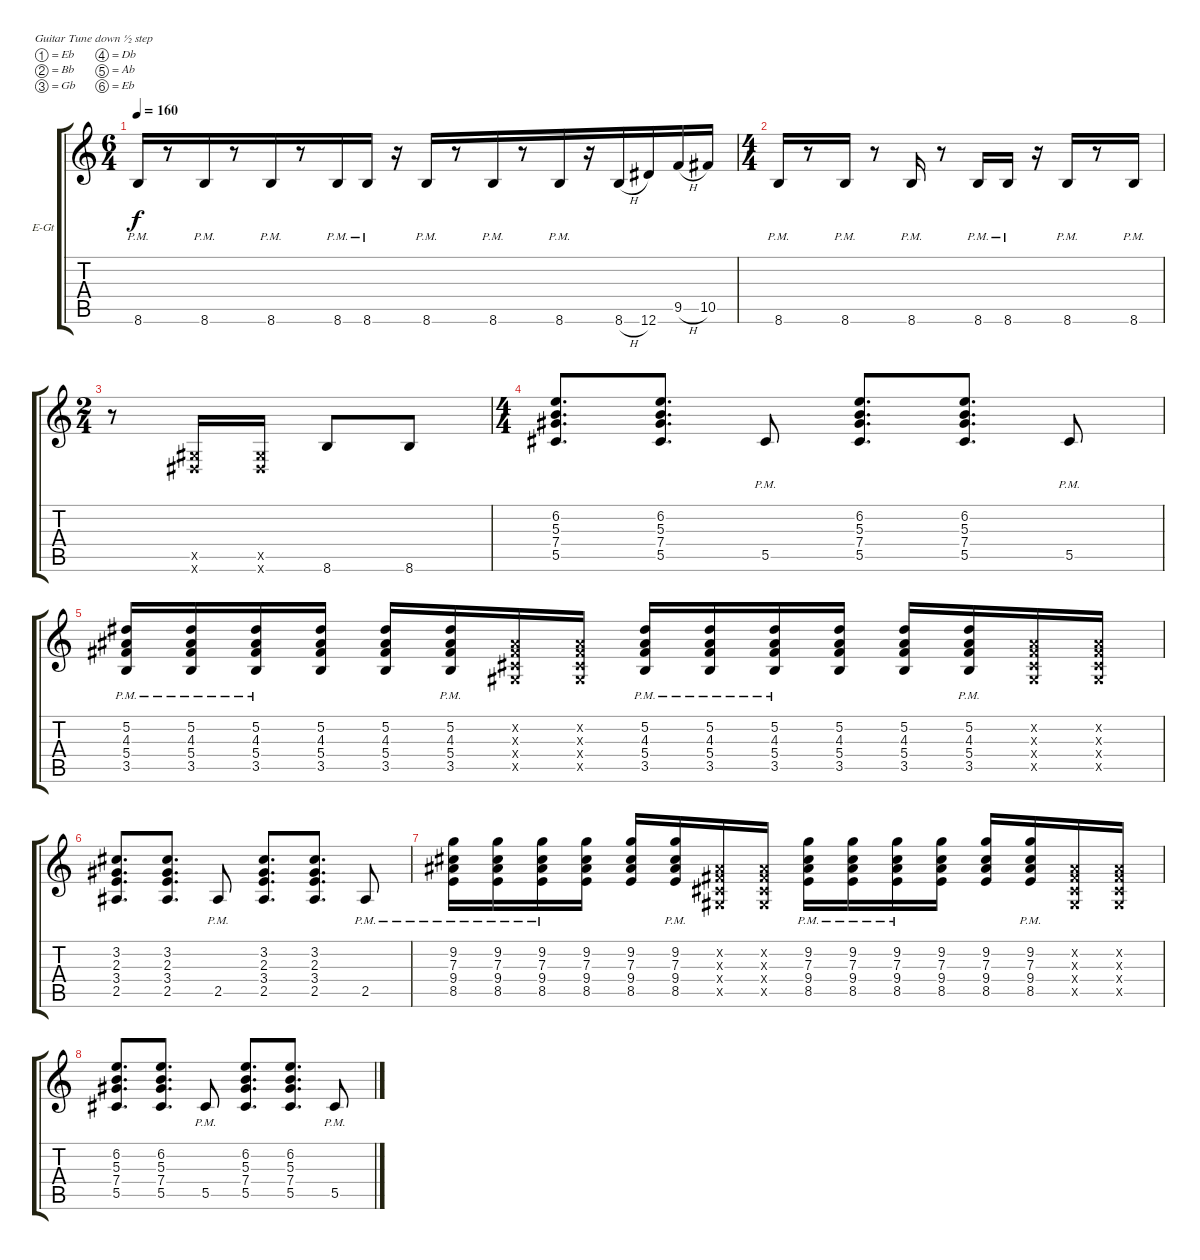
\bracketExtendMode groupsimilarinstruments
\firstSystemTrackNameOrientation horizontal
\otherSystemsTrackNameOrientation horizontal
\track ("Tim Millar" "E-Gt") {instrument distortionguitar}
\staff {score tabs}
\tuning (Eb4 Bb3 Gb3 Db3 Ab2 Eb2)
\ts (6 4)
\beaming (8 6 6)
\tempo 160
\clef g2
\ks c
8.6{pm}.16{dy f} r.8 8.6{pm}.16 r.8 8.6{pm}.16 r.8 8.6{pm}.16 8.6{pm}.16 r.16 8.6{pm}.16 r.8 8.6{pm}.16 r.8 8.6{pm}.16 r.16 8.6{h}.16 12.6.16 9.5{h}.16 10.5.16 |
\ts (4 4)
\beaming (8 2 2 2 2)
8.6{pm}.16 r.8 8.6{pm}.16 r.8 8.6{pm}.16 r.8 8.6{pm}.16 8.6{pm}.16 r.16 8.6{pm}.16 r.8 8.6{pm}.16 |
\ts (2 4)
\beaming (8 2 2 2 2)
r.8 (0.5{x} 0.6{x}).16 (0.5{x} 0.6{x}).16 8.6.8 8.6.8 |
\ts (4 4)
\beaming (8 2 2 2 2)
(6.2 5.3 7.4 5.5).8{d} (6.2 5.3 7.4 5.5).8{d} 5.5{pm}.8 (6.2 5.3 7.4 5.5).8{d} (6.2 5.3 7.4 5.5).8{d} 5.5{pm}.8 |
(5.2{pm} 4.3 5.4 3.5).16 (5.2{pm} 4.3 5.4 3.5).16 (5.2{pm} 4.3 5.4 3.5).16 (5.2 4.3 5.4 3.5).16 (5.2 4.3 5.4 3.5).16 (5.2 4.3 5.4 3.5{pm}).16 (0.2{x} 0.3{x} 0.4{x} 0.5{x}).16 (0.2{x} 0.3{x} 0.4{x} 0.5{x}).16 (5.2{pm} 4.3 5.4 3.5).16 (5.2{pm} 4.3 5.4 3.5).16 (5.2{pm} 4.3 5.4 3.5).16 (5.2 4.3 5.4 3.5).16 (5.2 4.3 5.4 3.5).16 (5.2 4.3 5.4 3.5{pm}).16 (0.2{x} 0.3{x} 0.4{x} 0.5{x}).16 (0.2{x} 0.3{x} 0.4{x} 0.5{x}).16 |
(3.2 2.3 3.4 2.5).8{d} (3.2 2.3 3.4 2.5).8{d} 2.5{pm}.8 (3.2 2.3 3.4 2.5).8{d} (3.2 2.3 3.4 2.5).8{d} 2.5{pm}.8 |
(9.2{pm} 7.3 9.4 8.5).16 (9.2{pm} 7.3 9.4 8.5).16 (9.2{pm} 7.3 9.4 8.5).16 (9.2 7.3 9.4 8.5).16 (9.2 7.3 9.4 8.5).16 (9.2 7.3 9.4 8.5{pm}).16 (0.2{x} 0.3{x} 0.4{x} 0.5{x}).16 (0.2{x} 0.3{x} 0.4{x} 0.5{x}).16 (9.2{pm} 7.3 9.4 8.5).16 (9.2{pm} 7.3 9.4 8.5).16 (9.2{pm} 7.3 9.4 8.5).16 (9.2 7.3 9.4 8.5).16 (9.2 7.3 9.4 8.5).16 (9.2 7.3 9.4 8.5{pm}).16 (0.2{x} 0.3{x} 0.4{x} 0.5{x}).16 (0.2{x} 0.3{x} 0.4{x} 0.5{x}).16 |
(6.2 5.3 7.4 5.5).8{d} (6.2 5.3 7.4 5.5).8{d} 5.5{pm}.8 (6.2 5.3 7.4 5.5).8{d} (6.2 5.3 7.4 5.5).8{d} 5.5{pm}.8
